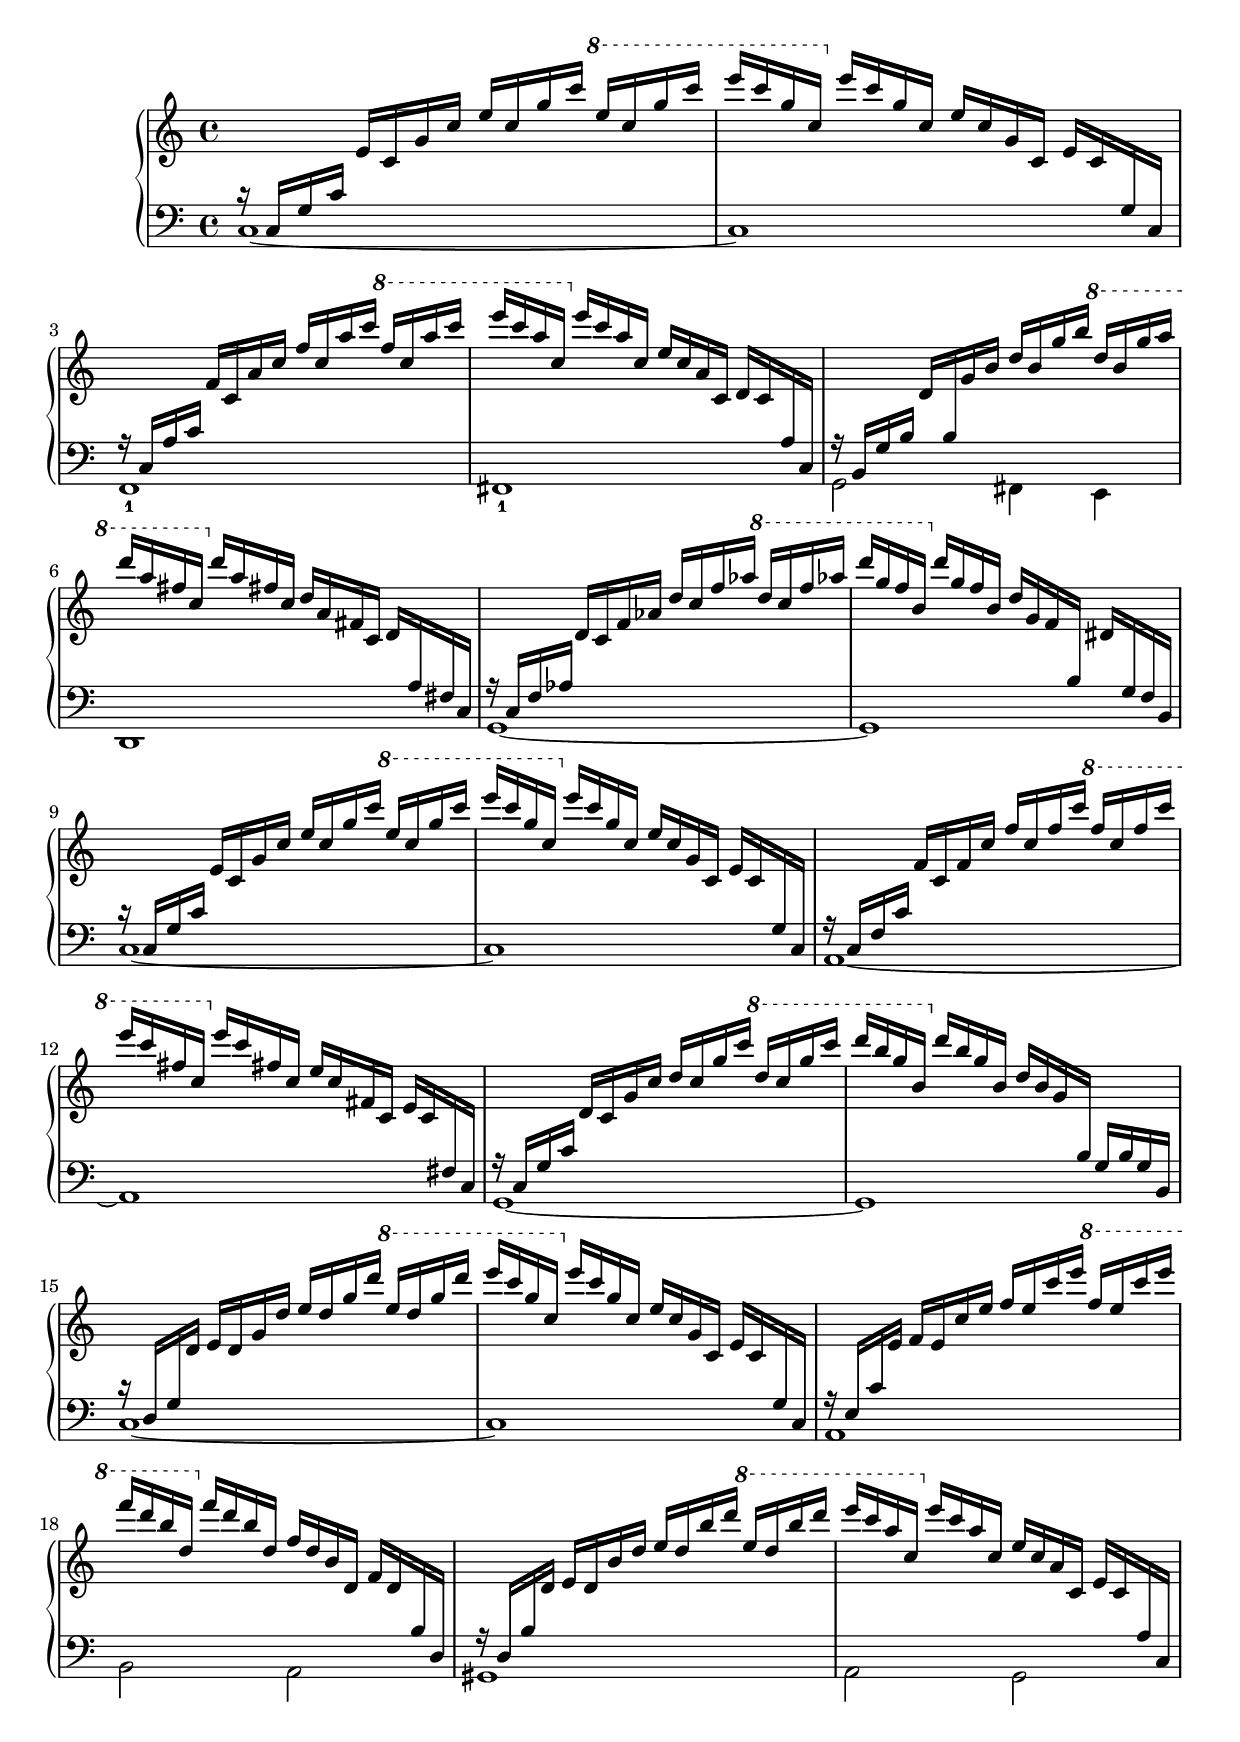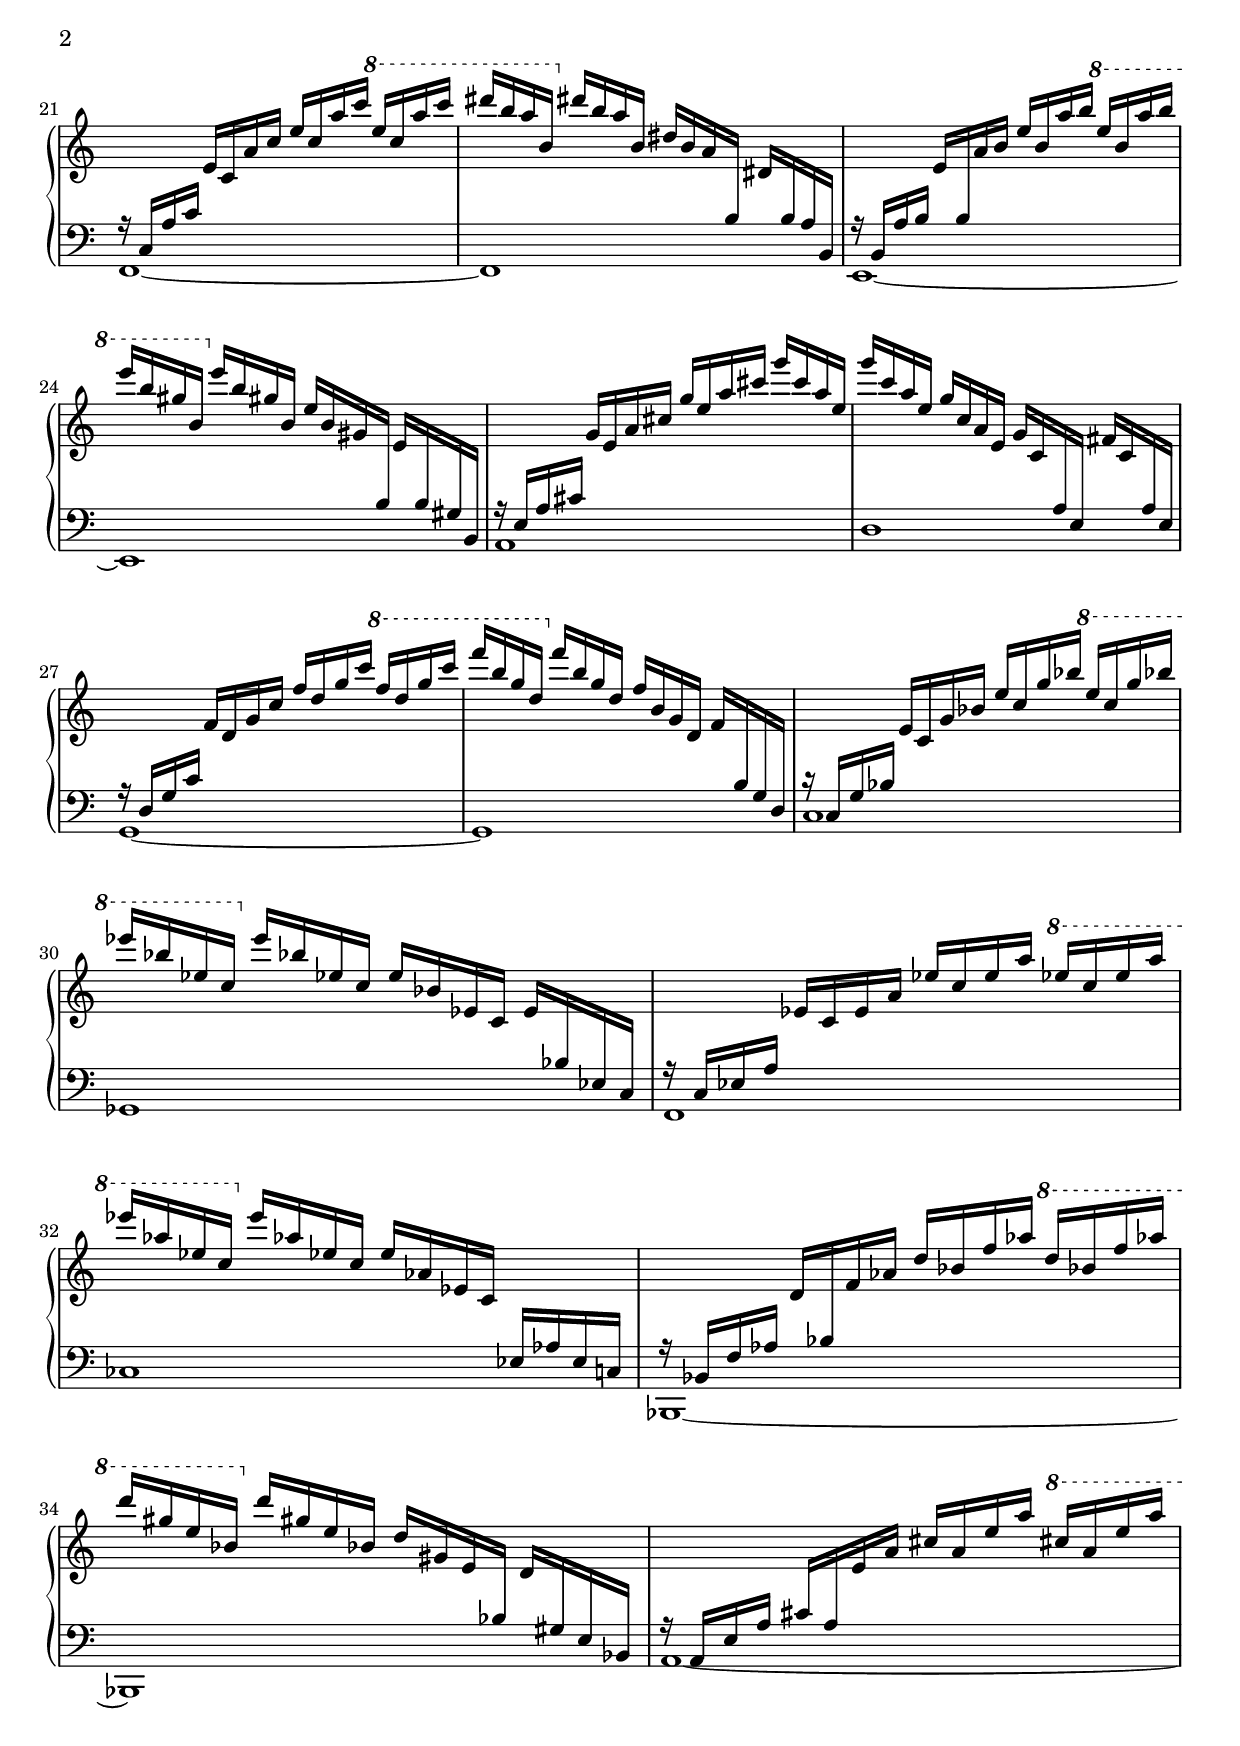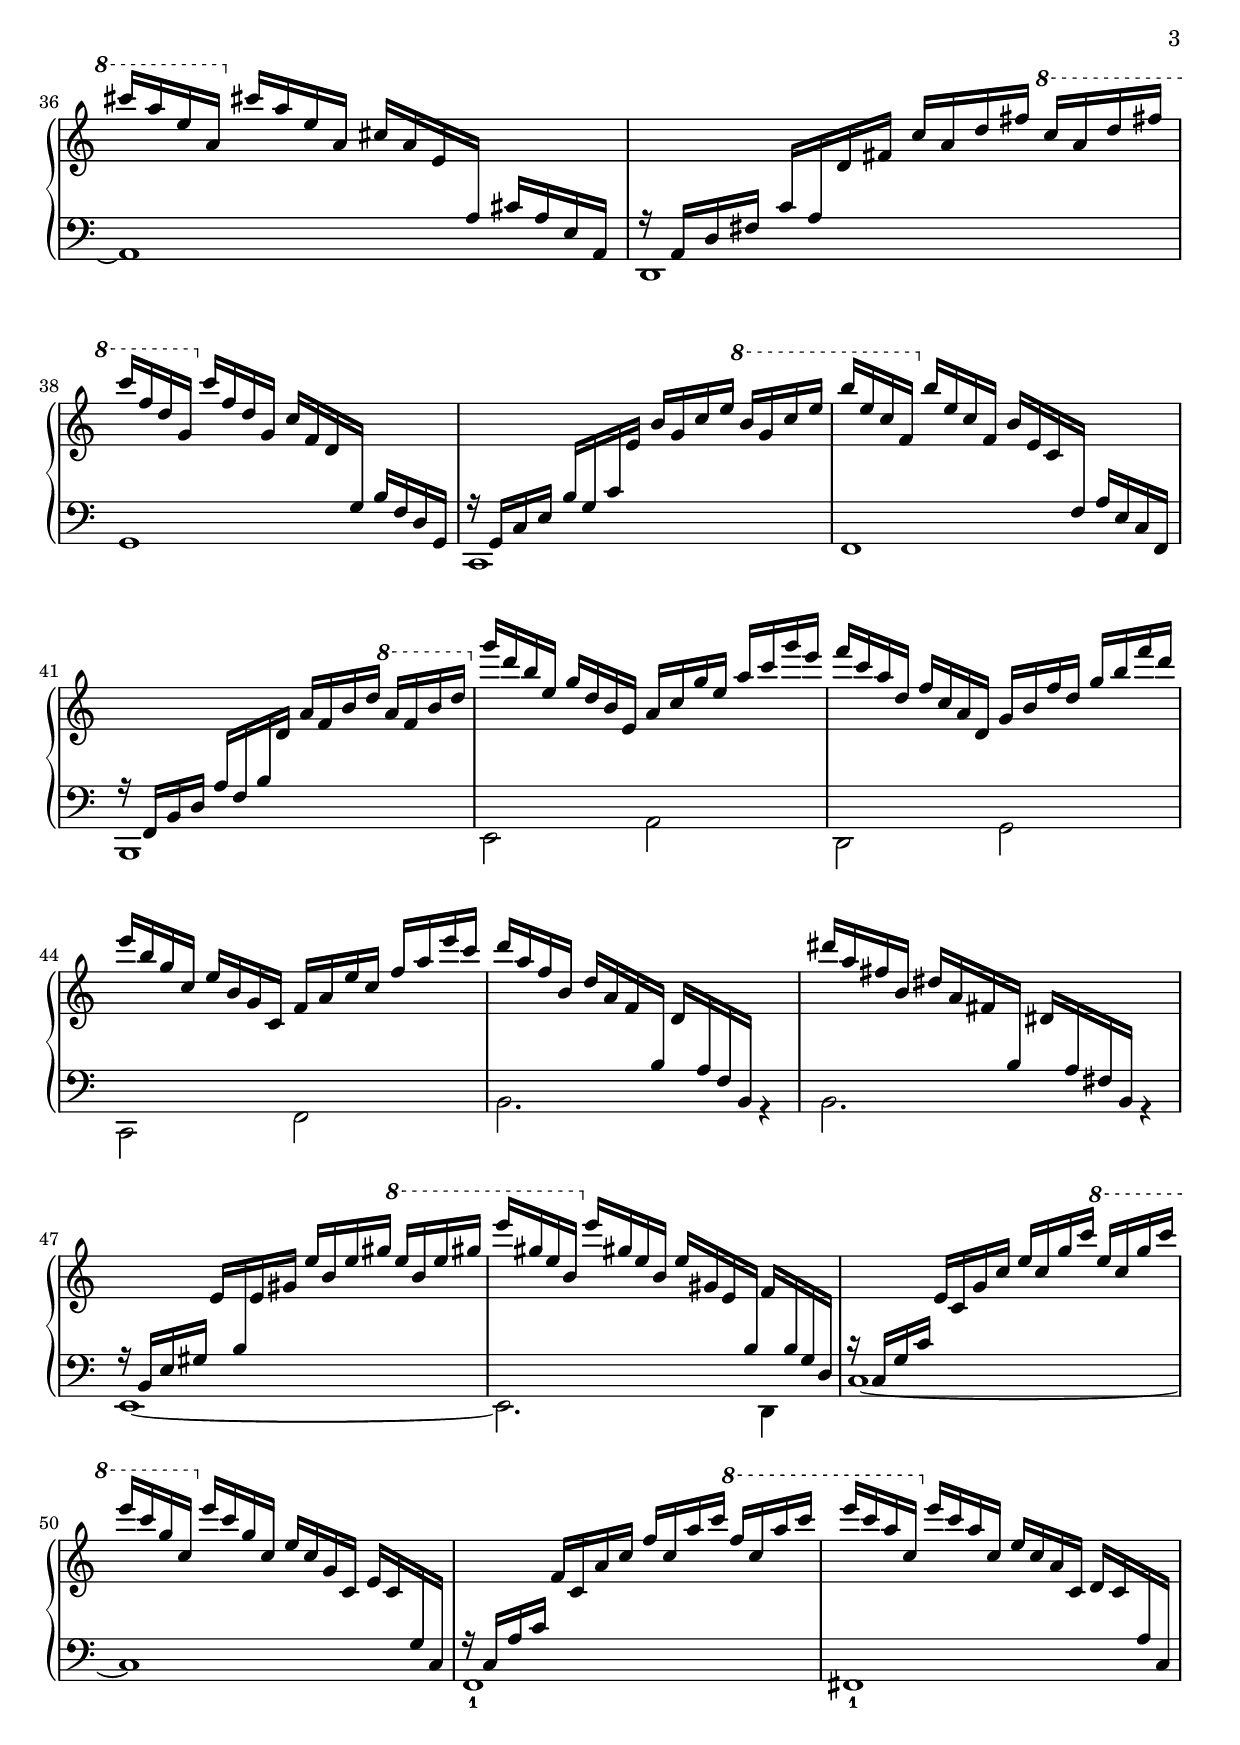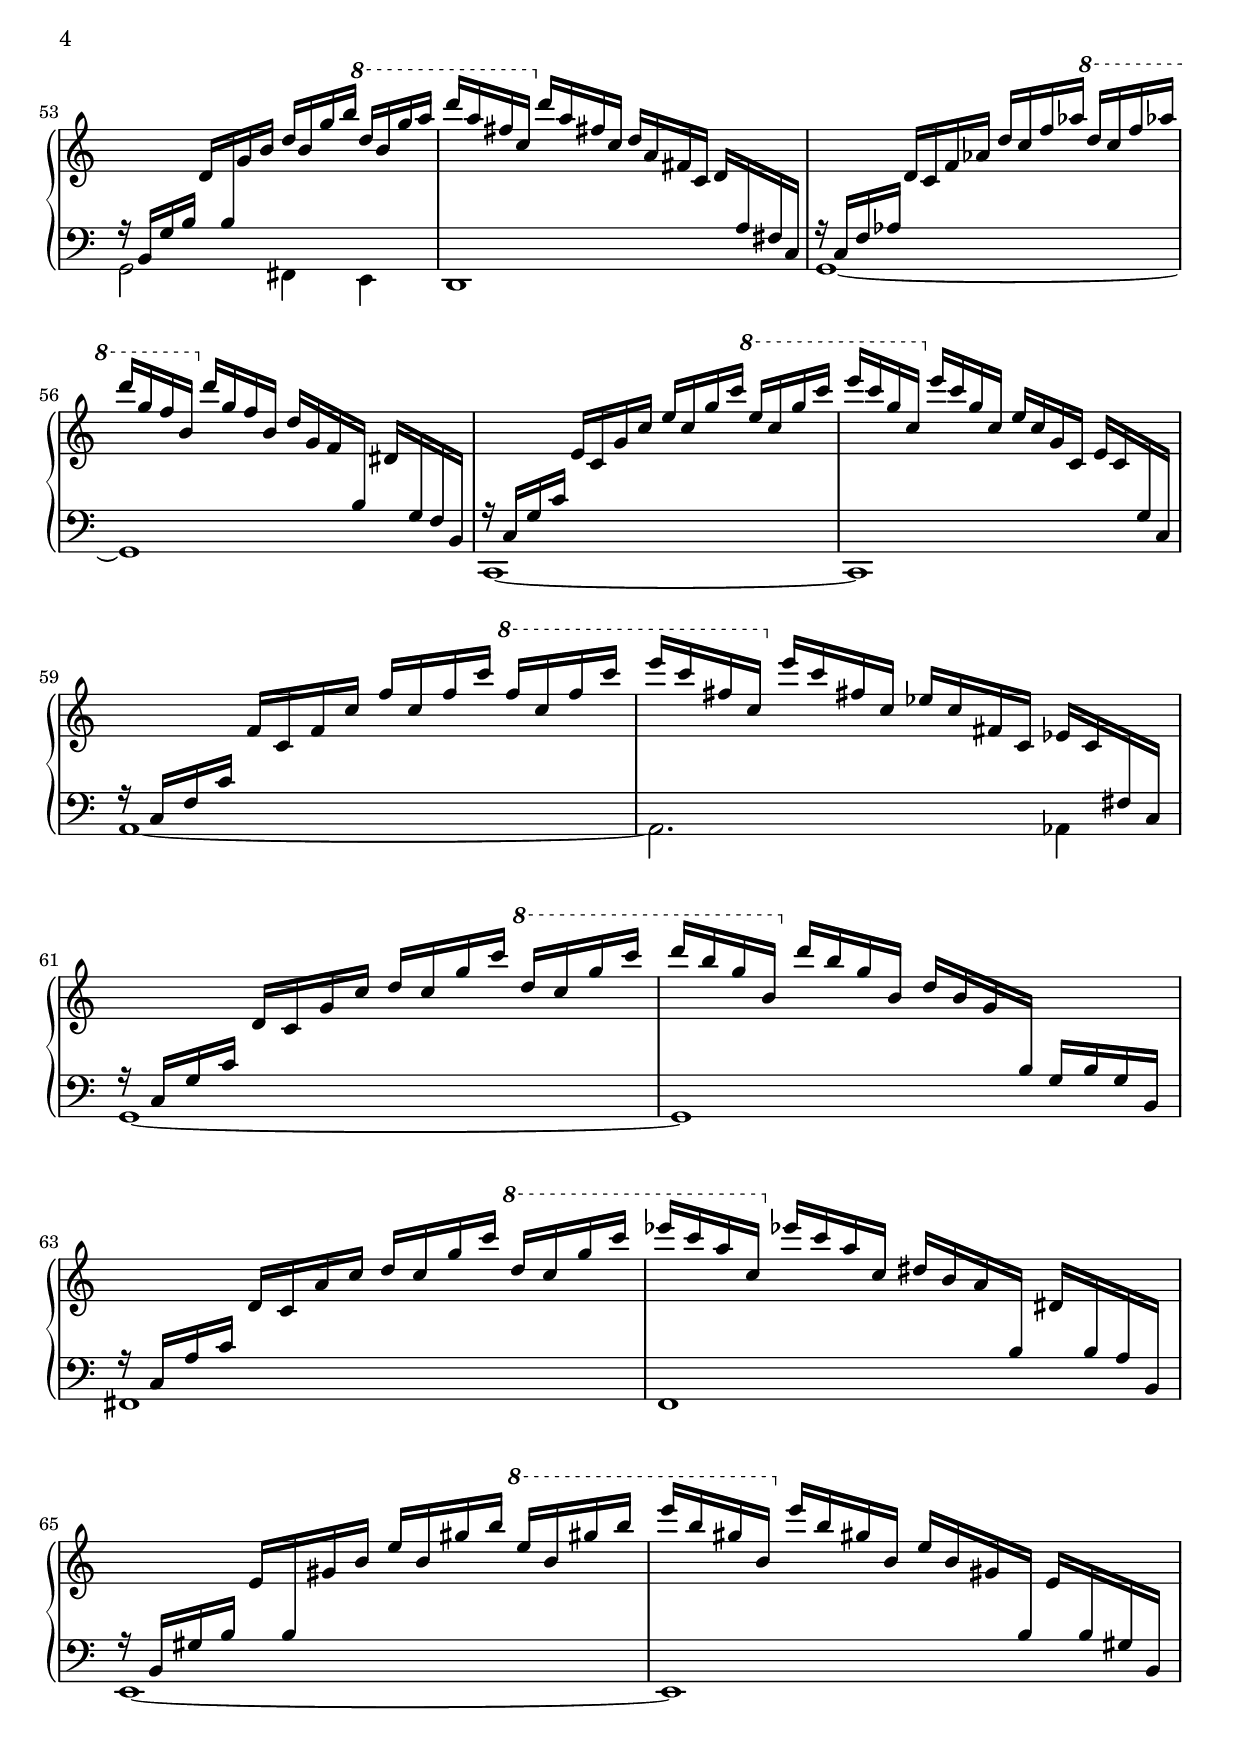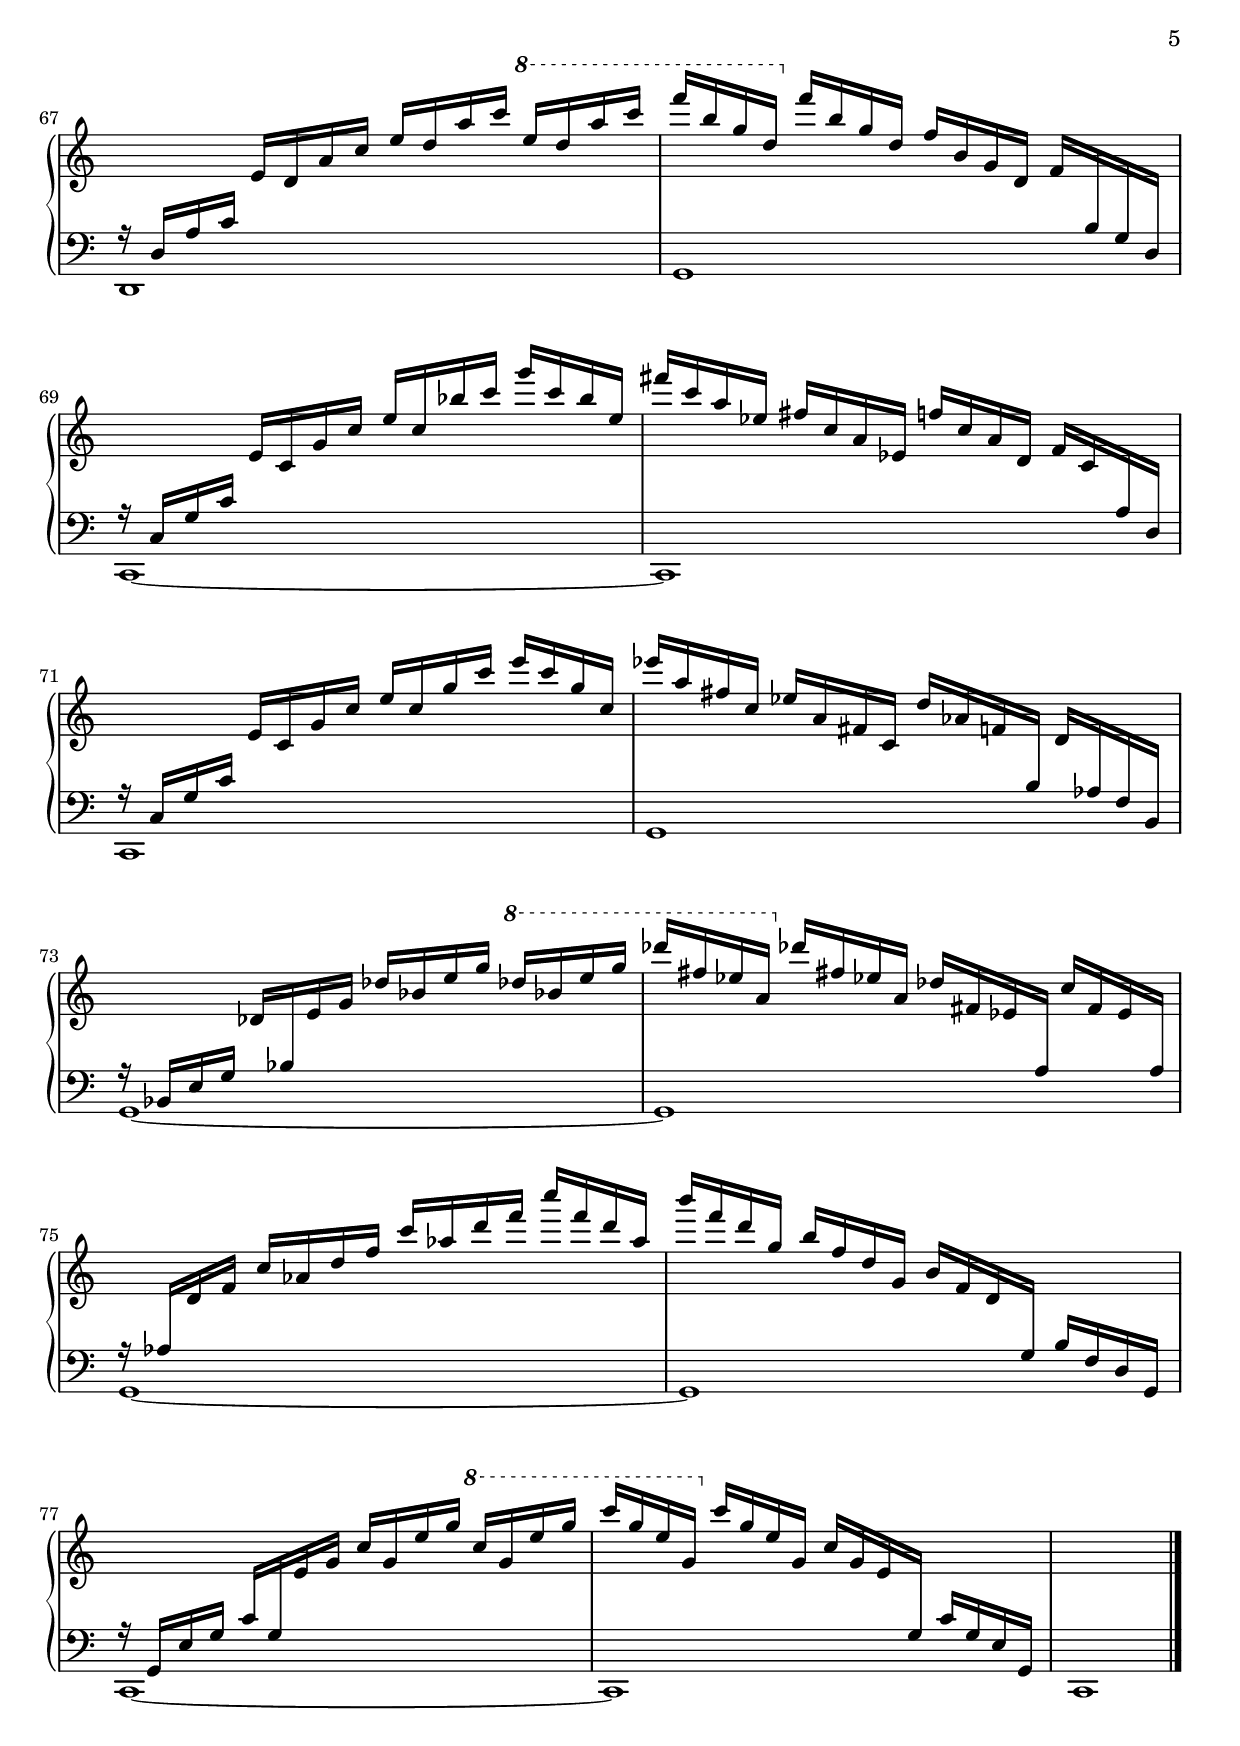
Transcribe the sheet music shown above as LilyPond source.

\version "2.24.3"

\version "2.24.3"

\version "2.24.3"
oneGroupAs =
#(define-music-function (sequence1)
  (ly:music?)
  #{
    $sequence1
  #})

runUp =
#(define-music-function (note1 note2 note3 note4 lastnote)
  (ly:music? ly:music? ly:music? ly:music? ly:music?)
  #{
    r16 $note1 $note2 $note3 $note4 
    \transpose c c' { $note1 $note2 $note3 $note4 } 
    \transpose c c'' { $note1 $note2 $note3 \ottava #1 $note4 } 
    \transpose c c''' { $note1 $note2 $lastnote } 
  #})

runDown = 
#(define-music-function (note1 note2 note3 note4 lastbeatnote)
  (ly:music? ly:music? ly:music? ly:music? ly:music?)
  #{
    \transpose c c''' { $note1 $note2 $note3 $note4 } 
    \ottava #0
    \transpose c c'' { $note1 $note2 $note3 $note4 } 
    \transpose c c' { $note1 $note2 $note3 $note4 } 
    $lastbeatnote $note2 $note3 $note4
  #})

runUpVariant =
#(define-music-function (note1 note2 note3 note4)
  (ly:music? ly:music? ly:music? ly:music?) 
  #{
    r16 $note1 $note2 $note3 $note4 
    \transpose c c' { $note1 $note2 $note3 $note4 } 
    \transpose c c'' { $note1 $note2 $note3 $note4 $note3 $note2 $note1 } 
  #})

runDownVariant =
#(define-music-function (note1 note2 note3 note4 lastbeatnote)
  (ly:music? ly:music? ly:music? ly:music? ly:music?) 
  #{
    \transpose c c'' { $note1 $note2 $note3 $note4 } 
    \transpose c c' { $note1 $note2 $note3 $note4 } 
    $note1 $note2 $note3 $note4
    $lastbeatnote $note2 $note3 $note4
  #})

runUpAndDown =
#(define-music-function (note1 note2 note3 note4)
  (ly:music? ly:music? ly:music? ly:music?) 
  #{
    \runUp $note1 $note2 $note3 $note4 $note3 | 
    \runDown $note4 $note3 $note2 $note1 $note4
  #})

repeatOctaveLower =
#(define-music-function (toRepeat)
  (ly:music?) 
  #{
    $toRepeat
    \transpose c c, { $toRepeat }
  #})

repeatOctaveLowerWithOttava =
#(define-music-function (toRepeat)
  (ly:music?) 
  #{
    $toRepeat \ottava #0
    \transpose c c, { $toRepeat }
  #})

repeatOctaveHigher =
#(define-music-function (toRepeat)
  (ly:music?) 
  #{
    $toRepeat
    \transpose c c' { $toRepeat }
  #})

repeatOctaveHigherWithOttava =
#(define-music-function (toRepeat)
  (ly:music?) 
  #{
    $toRepeat \ottava #1 
    \transpose c c' { $toRepeat }
  #})

threeOctavesDown =
#(define-music-function (toTranslate)
  (ly:music?) 
  #{
    \transpose c c'' { $toTranslate }
    \transpose c c'{ $toTranslate }
    $toTranslate
  #})

fourOctavesDown = 
#(define-music-function (toTranslate)
  (ly:music?) 
  #{
    \transpose c c''' { $toTranslate }
    \transpose c c'' { $toTranslate }
    \transpose c c'{ $toTranslate }
    $toTranslate
  #})

threeOctavesUp = 
#(define-music-function (toTranslate)
  (ly:music?) 
  #{
    $toTranslate
    \transpose c c'{ $toTranslate }
    \transpose c c'' { $toTranslate }
  #})

threeOctavesDownWithOttava =
#(define-music-function (toTranslate)
  (ly:music?) 
  #{
    \transpose c c'' { $toTranslate } \ottava #0
    \transpose c c'{ $toTranslate }
    $toTranslate
  #})

transposeBarDown =
#(define-music-function (toTranslate)
  (ly:music?) 
  #{
    \modalTranspose c b, {\relative { c' d e f g a b }} { $toTranslate }
  #})


openingSection = {
  \runUpAndDown c16 g c' e' | \runUp c a c' f' c' | \runDown e' c' a c d' |
  \runUp b, g b d' a | \runDown d' a fis  c d' | \runUp c f aes d' aes | \runDown d' g f b, dis' |
  % Bar 9
  \runUpAndDown c g c' e' | \runUp c f c' f' c' 
}

barFourtyTwoUpper = { \absolute \repeatOctaveLower {  g'''16 d''' b'' e''} 
\repeatOctaveHigher { a' c'' g'' e'' }
}

upper = {
  \openingSection | \runDown e' c' fis c e' | \runUp c g c' d' c' | \runDown d' b g b, g | \runUp d g d'e' d' | \runDown e' c' g c e'| % Bar 17
  \runUp e c' e' f' e' | \runDown f' d' b d f' | \runUp d b d' e' d' | \runDown e' c' a c e' | \runUp c a c' e' c' |
  \runDown dis' b a b, dis' | \runUp b, a b e' b | \runDown e' b gis b, e'| % Bar 25 Note that this bar is special 
  \runUpVariant e a cis' g' | \runDownVariant g' c' a e fis' | \runUp d g c' f' c' | \runDown f' b g d f' | \runUp c g bes e' bes |
  \runDown ees' bes ees c ees' | \runUp c ees a ees' a | \runDown ees' aes ees c ees | % Bar 33
  \runUp bes, f aes d' aes | \runDown d' gis e bes, d' | \runUpAndDown a,e a cis' | 
  \runUp a, d fis c' fis | \runDown c' f d g, b | \runUp g, c e b e | \runDown b e c f, a | \runUp f, b, d a d | % Bar 42
  \ottava #0 \barFourtyTwoUpper | \transposeBarDown { \barFourtyTwoUpper } | \transposeBarDown { \transposeBarDown { \barFourtyTwoUpper } } | % Bar 45
  \threeOctavesDown { \absolute d' a f b,} \skip4 | \threeOctavesDown { \absolute dis' a fis b,} \skip4 |
  \absolute \runUp b, e gis e' gis | \threeOctavesDownWithOttava { e'' gis' e' b} \oneGroupAs { f' b g d } | % Bar 49
  \openingSection | \repeatOctaveLowerWithOttava { e'''' c'''' fis''' c''' } \repeatOctaveLower { ees'' c'' fis' c' } | % Bar 61
  \runUp c g c' d' c' | \runDown d' b g b, g | 
  \oneGroupAs { r c a c' } \oneGroupAs { d' c' a' c''} \repeatOctaveHigherWithOttava { d'' c'' g'' c'''} | % Bar 64
  \repeatOctaveLowerWithOttava { ees'''' c'''' a''' c''' } \repeatOctaveLower { dis'' b' a' b } | \runUpAndDown b, gis b e' | % Bar 67
  \runUp d a c' e' c' | \runDown f' b g d f' |
  \oneGroupAs { r c g c' } \oneGroupAs { e' c' g' c'' } \oneGroupAs { e'' c'' bes'' c'''}  \oneGroupAs { g''' c''' bes'' e'' } | % Bar 70
  \repeatOctaveLower { fis''' c ''' a'' ees'' } \repeatOctaveLower { f'' c'' a' d'} | % Bar 71
  \oneGroupAs { r c g c' } \repeatOctaveHigher { e' c' g' c'' } \oneGroupAs { e''' c''' g'' c'' } | % Bar 72
  \repeatOctaveLower { ees''' a'' fis'' c'' } \repeatOctaveLower { d'' aes' f' b } | \runUp bes, e g des' g |
  \threeOctavesDownWithOttava { des'' fis' ees' a } \oneGroupAs { c'' fis' ees' a} |
  \oneGroupAs { r aes d' f' } \repeatOctaveHigher { c'' aes' d'' f'' } \oneGroupAs { c'''' f''' d''' aes'' } |
  \fourOctavesDown { b f d g, } | \runUpAndDown g, e g c' | % Bar 79
  \skip1 \bar "|." % Bar 80
}

openingSectionLower = {
  f,1-1 | fis,-1 | g,2  fis,4 e, | d,1| g,~ | g,
}

lower = { 
  c1~ | c | \openingSectionLower | c1~ | c | a,~ | a, | g,~ | g, | c~ | c % Bar 17
  a, | b,2 a, | gis,1 | a,2 g, | f,1~ | f, | e,~ | e, | % Bar 25
  a, | d | g,~ | g, | c | ges, | f, | ces | bes,,~ | bes,,| a,~ | a, | % Bar 37
  d, | g, | c, | f, | b,, |  e,2 a, | d, g, | c, f, | b,2. r4 | b,2. r4 | % Bar 47
  e,1~ | e,2. d,4 | % Bar 49 These bars are a little special
  c1~ | c | \openingSectionLower | c,~ | c, | a,~ | a,2. aes,4 | g,1~ | g,| fis, | f, | % Bar 66 These two bars are a little special
  e,~ | e, | d, | g, | c,~ | c, | c,| g, | g,~ | g,| g,~ |g,  | c,~ | c, | c, \bar "|." | % Bar 79
}


\score {
  \new PianoStaff 
%  \set Staff.ottavationMarkups = #ottavation-ordinals
  <<
    \new Staff = "up" {
  \clef treble
  \key c \major
  \time 4/4
    << 
      \new Voice { \voiceOne \autoChange \upper }
      \new Voice { \voiceTwo \autoChange \lower }
    >>
    }
    \new Staff = "down" {
  \clef bass
    }
  >>
  \layout { }
  \midi { }
}
